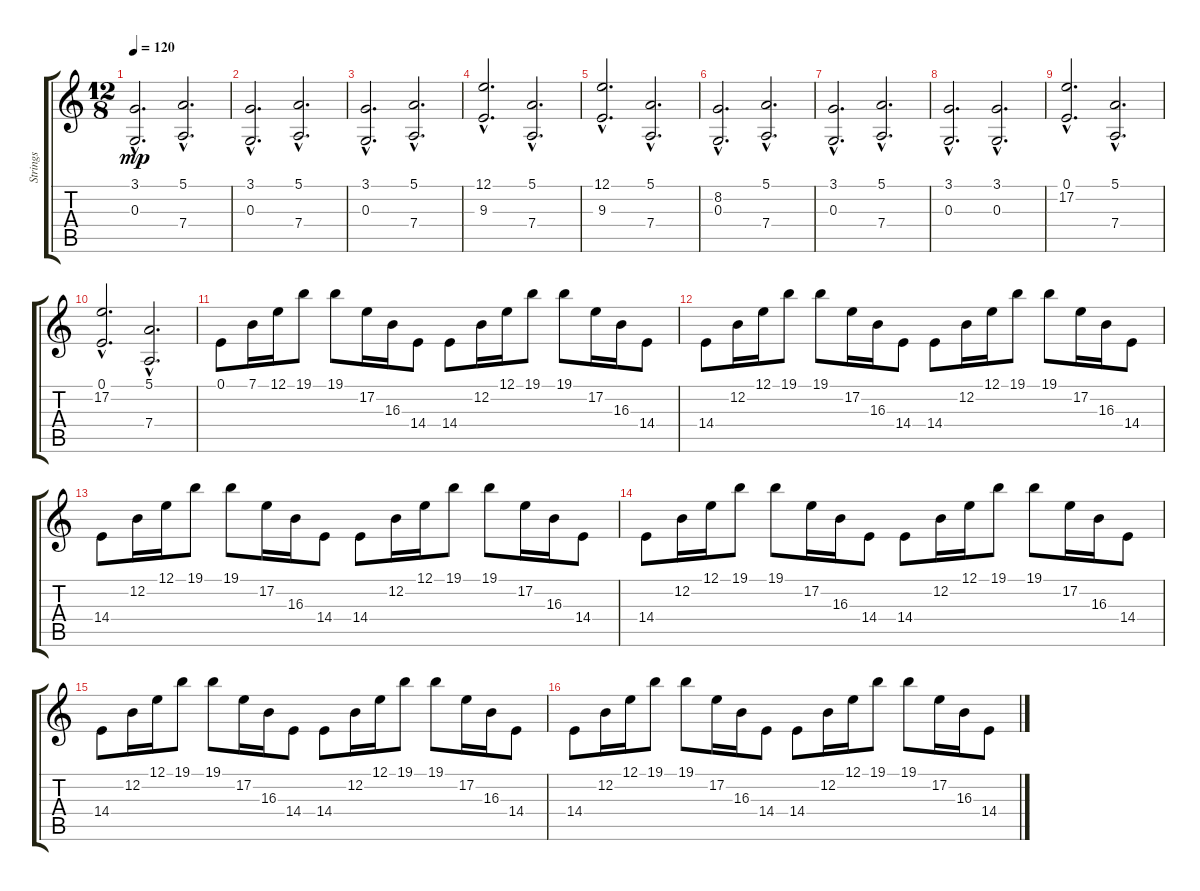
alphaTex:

\track ("Strings" "Strings") {instrument stringensemble1}
\staff {score tabs}
\tuning (E4 B3 G3 D3 A2 E2) {hide}
\ts (12 8)
\tempo 120
\clef g2
\ks c
(3.1{hac} 0.3{hac}).2{d dy mp} (5.1{hac} 7.4{hac}).2{d} |
(3.1{hac} 0.3{hac}).2{d} (5.1{hac} 7.4{hac}).2{d} |
(3.1{hac} 0.3{hac}).2{d} (5.1{hac} 7.4{hac}).2{d} |
(12.1{hac} 9.3{hac}).2{d} (5.1{hac} 7.4{hac}).2{d} |
(12.1{hac} 9.3{hac}).2{d} (5.1{hac} 7.4{hac}).2{d} |
(8.2{hac} 0.3{hac}).2{d} (5.1{hac} 7.4{hac}).2{d} |
(3.1{hac} 0.3{hac}).2{d} (5.1{hac} 7.4{hac}).2{d} |
(3.1{hac} 0.3{hac}).2{d} (3.1{hac} 0.3{hac}).2{d} |
(0.1{hac} 17.2{hac}).2{d} (5.1{hac} 7.4{hac}).2{d} |
(0.1{hac} 17.2{hac}).2{d} (5.1{hac} 7.4{hac}).2{d} |
0.1.8 7.1.16 12.1.16 19.1.8 19.1.8 17.2.16 16.3.16 14.4.8 14.4.8 12.2.16 12.1.16 19.1.8 19.1.8 17.2.16 16.3.16 14.4.8 |
14.4.8 12.2.16 12.1.16 19.1.8 19.1.8 17.2.16 16.3.16 14.4.8 14.4.8 12.2.16 12.1.16 19.1.8 19.1.8 17.2.16 16.3.16 14.4.8 |
14.4.8 12.2.16 12.1.16 19.1.8 19.1.8 17.2.16 16.3.16 14.4.8 14.4.8 12.2.16 12.1.16 19.1.8 19.1.8 17.2.16 16.3.16 14.4.8 |
14.4.8 12.2.16 12.1.16 19.1.8 19.1.8 17.2.16 16.3.16 14.4.8 14.4.8 12.2.16 12.1.16 19.1.8 19.1.8 17.2.16 16.3.16 14.4.8 |
14.4.8 12.2.16 12.1.16 19.1.8 19.1.8 17.2.16 16.3.16 14.4.8 14.4.8 12.2.16 12.1.16 19.1.8 19.1.8 17.2.16 16.3.16 14.4.8 |
14.4.8 12.2.16 12.1.16 19.1.8 19.1.8 17.2.16 16.3.16 14.4.8 14.4.8 12.2.16 12.1.16 19.1.8 19.1.8 17.2.16 16.3.16 14.4.8
